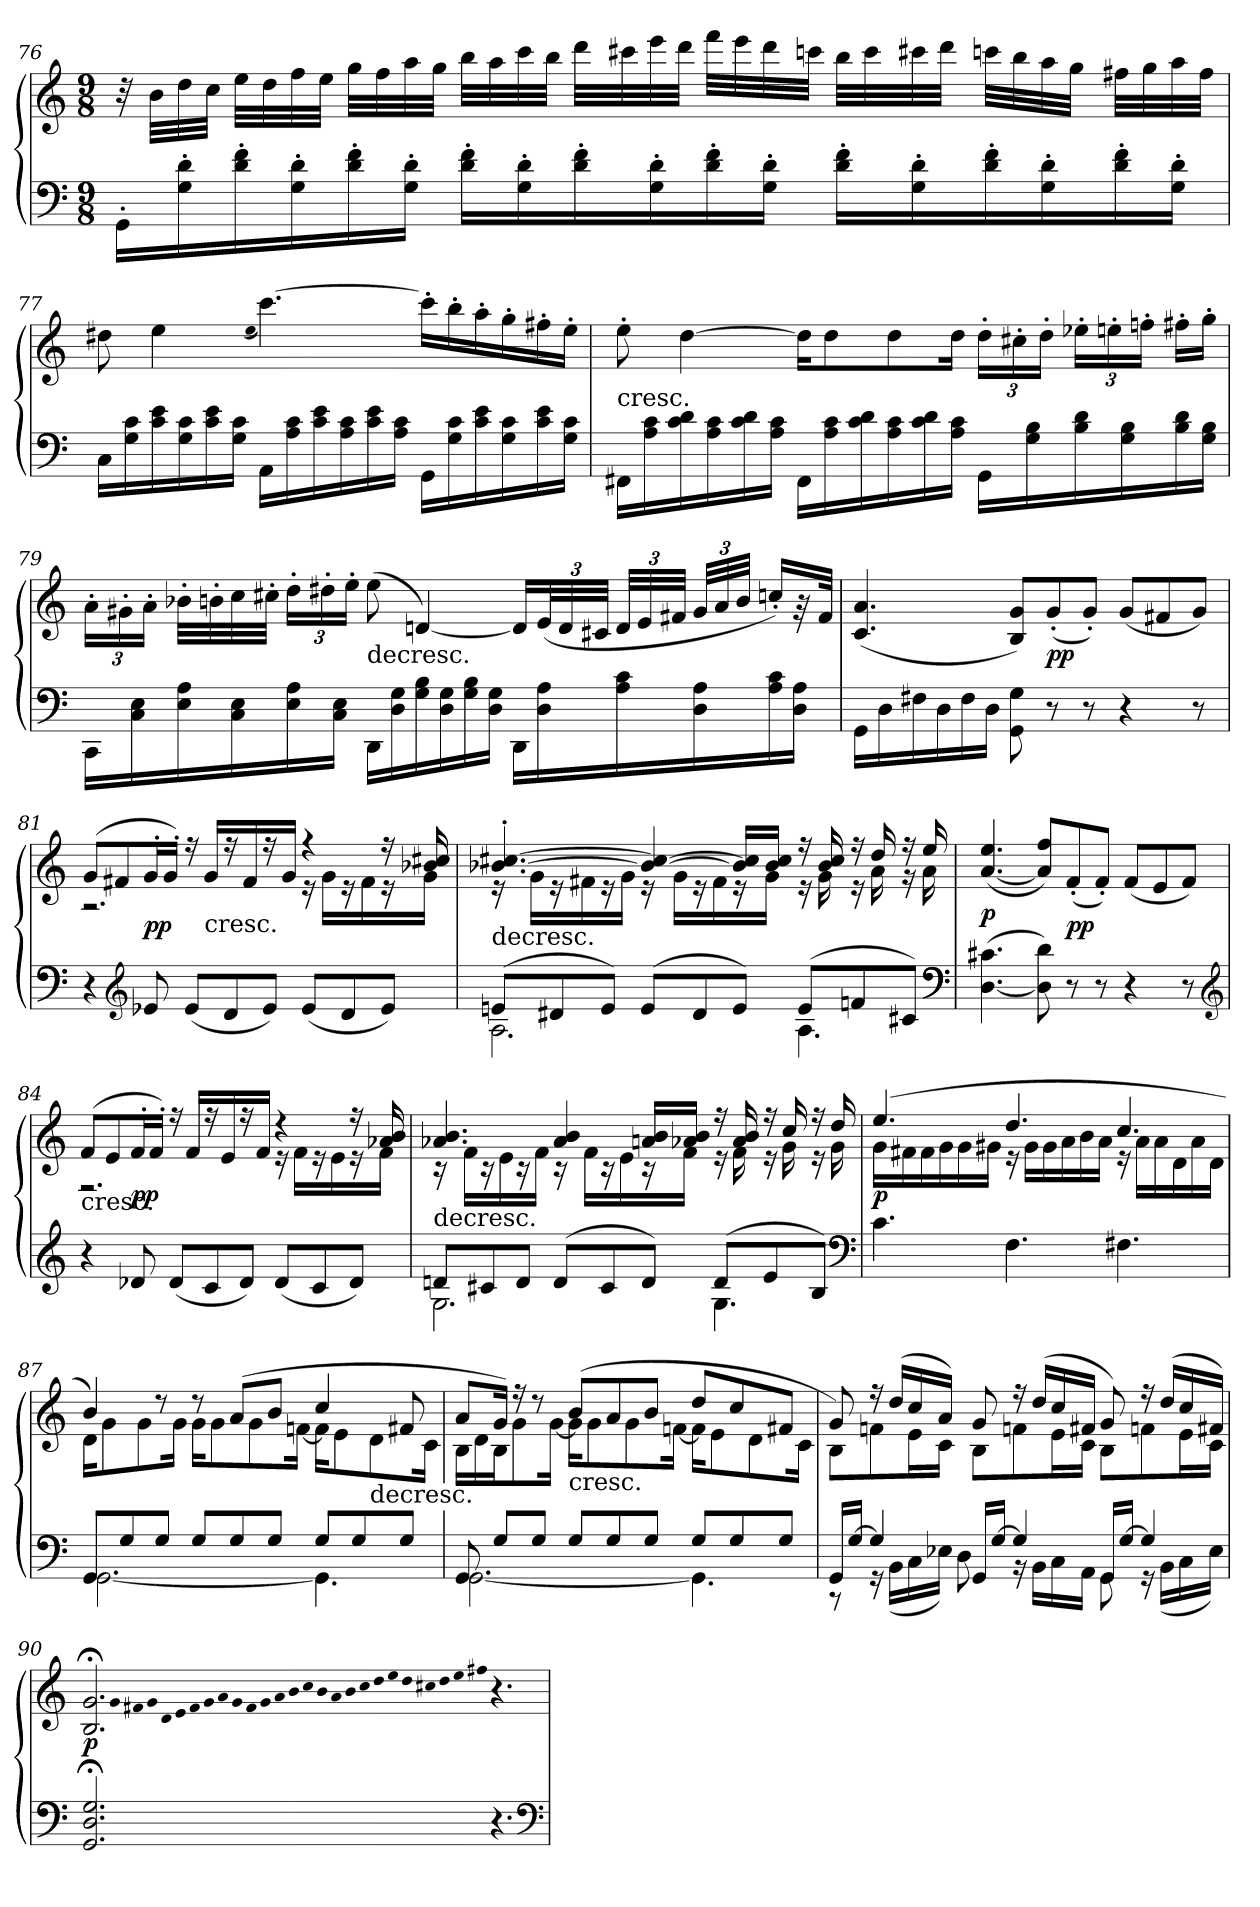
**kern	**kern	**dynam
*part1	*part1	*part1
*staff2	*staff1	*staff1/2
*clefF4	*clefG2	*
*k[]	*k[]	*
*C:	*C:	*
*M9/8	*M9/8	*
=76	=76	=76
16GG'\LL	32r	.
.	32b\LLL	.
16G'\ 16d'\	32dd\	.
.	32cc\JJJ	.
16d'\ 16f'\	32ee\LLL	.
.	32dd\	.
16G'\ 16d'\	32ff\	.
.	32ee\JJJ	.
16d'\ 16f'\	32gg\LLL	.
.	32ff\	.
16G'\ 16d'\JJ	32aa\	.
.	32gg\JJJ	.
16d'\ 16f'\LL	32bb\LLL	.
.	32aa\	.
16G'\ 16d'\	32ccc\	.
.	32bb\JJJ	.
16d'\ 16f'\	32ddd\LLL	.
.	32ccc#X\	.
16G'\ 16d'\	32eee\	.
.	32ddd\JJJ	.
16d'\ 16f'\	32fff\LLL	.
.	32eee\	.
16G'\ 16d'\JJ	32ddd\	.
.	32cccn\JJJ	.
16d'\ 16f'\LL	32bb\LLL	.
.	32ccc\	.
16G'\ 16d'\	32ccc#X\	.
.	32ddd\JJJ	.
16d'\ 16f'\	32cccn\LLL	.
.	32bb\	.
16G'\ 16d'\	32aa\	.
.	32gg\JJJ	.
16d'\ 16f'\	32ff#X\LLL	.
.	32gg\	.
16G'\ 16d'\JJ	32aa\	.
.	32ff#\JJJ	.
=77	=77	=77
16C\LL	8dd#X\	.
16G\ 16c\	.	.
16c\ 16e\	4ee\	.
16G\ 16c\	.	.
16c\ 16e\	.	.
16G\ 16c\JJ	.	.
.	(qee	.
16AA\LL	[4.ccc\)	.
16A\ 16c\	.	.
16c\ 16e\	.	.
16A\ 16c\	.	.
16c\ 16e\	.	.
16A\ 16c\JJ	.	.
16GG\LL	16ccc'\LL]	.
16G\ 16c\	16bb'\	.
16c\ 16e\	16aa'\	.
16G\ 16c\	16gg'\	.
16c\ 16e\	16ff#X'\	.
16G\ 16c\JJ	16ee'\JJ	.
=78	=78	=78
!	!LO:TX:c:t=cresc.	!
16FF#X\LL	8ee'\	.
16A\ 16c\	.	.
16c\ 16d\	[4dd\	.
16A\ 16c\	.	.
16c\ 16d\	.	.
16A\ 16c\JJ	.	.
16FF#\LL	16dd\KL]	.
16A\ 16c\	8dd\	.
16c\ 16d\	.	.
16A\ 16c\	8dd\	.
16c\ 16d\	.	.
16A\ 16c\JJ	16dd\Jk	.
16GG\LL	24dd'\LL	.
.	24cc#X'\	.
16G\ 16B\	.	.
.	24dd'\JJ	.
16B\ 16d\	24ee-X'\LL	.
.	24een'\	.
16G\ 16B\	.	.
.	24ffn'\JJ	.
16B\ 16d\	16ff#X'\LL	.
16G\ 16B\JJ	16gg'\JJ	.
=79	=79	=79
16CC\LL	24a'\LL	.
.	24g#X'\	.
16C\ 16E\	.	.
.	24a'\JJ	.
16E\ 16A\	32b-X'\LLL	.
.	32bn'\	.
16C\ 16E\	32cc\	.
.	32cc#X'\JJJ	.
16E\ 16A\	24dd'\LL	.
.	24dd#X'\	.
16C\ 16E\JJ	.	.
.	24ee'\JJ	.
!	!LO:TX:c:t=decresc.	!
16DD\LL	(8ee\	.
16D\ 16G\	.	.
16G\ 16B\	[4dn/)	.
16D\ 16G\	.	.
16G\ 16B\	.	.
16D\ 16G\JJ	.	.
16DD\LL	16d/LL]	.
16D\ 16A\	(48e/L	.
.	48d/	.
.	48c#X/JJJ	.
16A\ 16c\	48d/LLL	.
.	48e/	.
.	48f#X/JJJ	.
16D\ 16A\	48g#/LLL	.
.	48a/	.
.	48b/JJJ	.
16A\ 16c\	16ccn'/LL)	.
16D\ 16A\JJ	32r	.
.	32f#/JJk	.
=80	=80	=80
16GG\LL	(4.c/ 4.a/	.
16D\	.	.
16F#X\	.	.
16D\	.	.
16F#\	.	.
16D\JJ	.	.
8GG\ 8G\	8B/ 8g/L)	.
8r	(8g'/	pp
8r	8g'/J)	.
4r	(8g/L	.
.	8f#X/	.
8r	8g/J)	.
=81	=81	=81
*	*^	*
4r	(8g/L	2.r	.
.	8f#X/	.	.
*clefG2	*	*	*
8e-X/	16g'/L	.	pp
.	16g'/JJ)	.	.
(8e-/L	16r	.	.
!	!LO:TX:c:t=cresc.	!	!
.	16g/LL	.	.
8d/	16r	.	.
.	16f#/	.	.
8e-/J)	16r	.	.
.	16g/JJ	.	.
(8e-/L	4r	16r	.
.	.	16g\LL	.
8d/	.	16r	.
.	.	16f#\	.
8e-/J)	16r	16r	.
.	16b-X/ 16cc#X/	16g\JJ	.
=82	=82	=82	=82
*^	*	*	*
!	!	!LO:TX:c:t=decresc.	!	!
(8en/L	2.A\	[4.b-X'/ [4.cc#X'/	16r	.
.	.	.	16g\LL	.
8d#X/	.	.	16r	.
.	.	.	16f#X\	.
8e/J)	.	.	16r	.
.	.	.	16g\JJ	.
(8e/L	.	4b-_/ 4cc#_/	16r	.
.	.	.	16g\LL	.
8d#/	.	.	16r	.
.	.	.	16f#\	.
8e/J)	.	16b-]/ 16cc#]/LL	16r	.
.	.	16b-/ 16cc#/JJ	16g\JJ	.
(8e/L	4.A\	16r	16r	.
.	.	16b-/ 16cc#/	16g\	.
8fn/	.	16r	16r	.
.	.	16dd/	16a\	.
8c#X/J)	.	16r	16r	.
.	.	16ee/	16a\	.
*v	*v	*	*	*
*	*v	*v	*
*clefF4	*	*
=83	=83	=83
([4.D\ 4.c#X\	([4.a/ 4.ee/	p
8D]\ 8d\)	8a]/ 8ff/L)	.
8r	(8f'/	pp
8r	8f'/J)	.
4r	(8f/L	.
.	8e/	.
8r	8f/J)	.
*clefG2	*	*
=84	=84	=84
*	*^	*
!	!LO:TX:c:t=cresc.	!	!
4r	(8f/L	2.r	.
.	8e/	.	.
8d-X/	16f'/L	.	pp
.	16f'/JJ)	.	.
(8d-/L	16r	.	.
.	16f/LL	.	.
8c/	16r	.	.
.	16e/	.	.
8d-/J)	16r	.	.
.	16f/JJ	.	.
(8d-/L	4r	16r	.
.	.	16f\LL	.
8c/	.	16r	.
.	.	16e\	.
8d-/J)	16r	16r	.
.	16a-X/ 16b/	16f\JJ	.
=85	=85	=85	=85
*^	*	*	*
!	!	!LO:TX:c:t=decresc.	!	!
8dn/L	2.G\	4.a-X/ 4.b/	16r	.
.	.	.	16f\LL	.
8c#X/	.	.	16r	.
.	.	.	16e\	.
8d/J	.	.	16r	.
.	.	.	16f\JJ	.
(8d/L	.	4a-/ 4b/	16r	.
.	.	.	16f\LL	.
8c#/	.	.	16r	.
.	.	.	16e\	.
8d/J)	.	16an/ 16b/LL	16r	.
.	.	16a-X/ 16b/JJ	16f\JJ	.
(8d/L	4.G\	16r	16r	.
.	.	16a-/ 16b/	16f\	.
8e/	.	16r	16r	.
.	.	16cc/	16g\	.
8B/J)	.	16r	16r	.
.	.	16dd/	16g\	.
*v	*v	*	*	*
*clefF4	*	*	*
=86	=86	=86	=86
4.c\	(4.ee/	16g\LL	p
.	.	16f#X\	.
.	.	16f#\	.
.	.	16g\	.
.	.	16g\	.
.	.	16g#X\JJ	.
4.F\	4.dd/	16r	.
.	.	16g#\LL	.
.	.	16g#\	.
.	.	16a\	.
.	.	16b\	.
.	.	16a\JJ	.
4.F#X\	4.cc/	16r	.
.	.	16a\LL	.
.	.	16a\	.
.	.	16d\	.
.	.	16a\	.
.	.	16d\JJ	.
=87	=87	=87	=87
*^	*	*	*
8GG/L	[2.GG\	4b/)	16d\KL	.
.	.	.	8g\	.
8G/	.	.	.	.
.	.	.	8g\	.
8G/J	.	8r	.	.
.	.	.	16g\Jk	.
8G/L	.	8r	16g\KL	.
.	.	.	8g\	.
8G/	.	(8a/L	.	.
.	.	.	8g\	.
8G/J	.	8b/J	.	.
.	.	.	[16fn\Jk	.
8G/L	4.GG\]	4cc/	16f\KL]	.
.	.	.	8e\	.
8G/	.	.	.	.
!	!	!	!LO:TX:c:t=decresc.	!
.	.	.	8d\	.
8G/J	.	8f#X/	.	.
.	.	.	16c\Jk	.
=88	=88	=88	=88	=88
8GG/	[2.GG\	8a/L	16B\LL	.
.	.	.	16d\	.
8G/L	.	16g/Jk)	16B\J	.
.	.	16r	8g\	.
8G/J	.	8r	.	.
.	.	.	[16g\Jk	.
!	!	!LO:TX:c:t=cresc.	!	!
8G/L	.	(8b/L	16g\KL]	.
.	.	.	8g\	.
8G/	.	8a/	.	.
.	.	.	8g\	.
8G/J	.	8b/J	.	.
.	.	.	[16fn\Jk	.
8G/L	4.GG\]	8dd/L	16f\KL]	.
.	.	.	8e\	.
8G/	.	8cc/	.	.
.	.	.	8d\	.
8G/J	.	8f#X/J	.	.
.	.	.	16c\Jk	.
=89	=89	=89	=89	=89
16GG/LL	8r	8g/)	8B\L	.
[16G/JJ	.	.	.	.
4G/]	16r	16r	8fn\	.
.	(16BB\LL	(16dd/LL	.	.
.	16C\	16cc/	16e\L	.
.	16E-X\JJ)	16a/JJ)	16c\JJ	.
16GG/LL	8D\	8g/	8B\L	.
[16G/JJ	.	.	.	.
4G/]	16r	16r	8fn\	.
.	16BB\LL	(16dd/LL	.	.
.	16C\	16cc/	16e\L	.
.	16AA\JJ	16f#X/JJ	16c\JJ	.
16GG/LL	8GG\	8g/)	8B\L	.
[16G/JJ	.	.	.	.
4G/]	16r	16r	8fn\	.
.	(16BB\LL	(16dd/LL	.	.
.	16C\	16cc/	16e\L	.
.	16E-\JJ)	16f#X/JJ)	16c\JJ	.
*v	*v	*	*	*
*	*v	*v	*
=90	=90	=90
2.GG;</ 2.D;</ 2.G;</	2.B;</ 2.g;</	p
.	qg	.
.	qf#X	.
.	qg	.
.	qd	.
.	qe	.
.	qf#	.
.	qg	.
.	qa	.
.	qg	.
.	qf#	.
.	qg	.
.	qa	.
.	qb	.
.	qcc	.
.	qb	.
.	qa	.
.	qb	.
.	qcc	.
.	qdd	.
.	qee	.
.	qdd	.
.	qcc#X	.
.	qdd	.
.	qee	.
.	qff#X	.
4.r	4.r	.
*clefF4	*	*
=	=	=
*-	*-	*-
